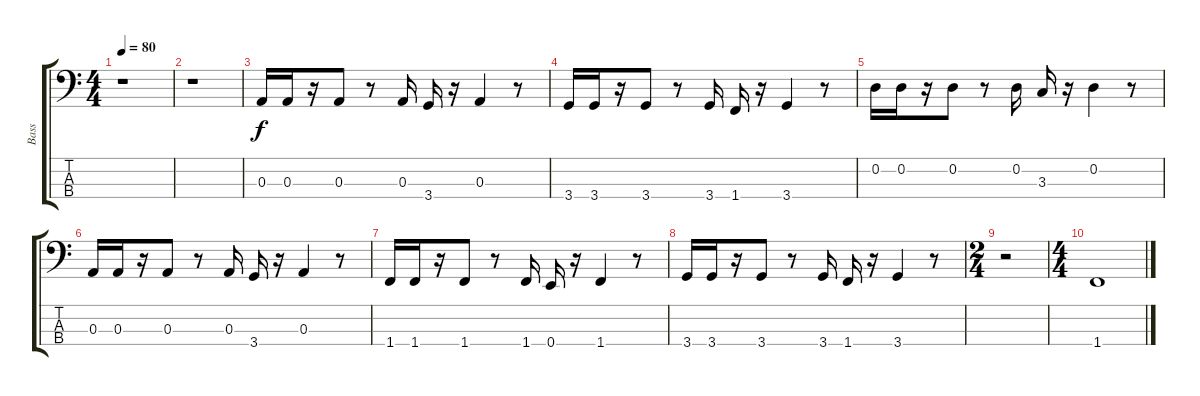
\track ("Bass" "Bass") {instrument electricbassfinger}
\staff {score tabs}
\tuning (G2 D2 A1 E1) {hide}
\ts (4 4)
\tempo 80
\clef f4
\ks c
r.1{dy f instrument electricbassfinger} |
r.1 |
0.3.16 0.3.16 r.16 0.3.8 r.8 0.3.16 3.4.16 r.16 0.3.4 r.8 |
3.4.16 3.4.16 r.16 3.4.8 r.8 3.4.16 1.4.16 r.16 3.4.4 r.8 |
0.2.16 0.2.16 r.16 0.2.8 r.8 0.2.16 3.3.16 r.16 0.2.4 r.8 |
0.3.16 0.3.16 r.16 0.3.8 r.8 0.3.16 3.4.16 r.16 0.3.4 r.8 |
1.4.16 1.4.16 r.16 1.4.8 r.8 1.4.16 0.4.16 r.16 1.4.4 r.8 |
3.4.16 3.4.16 r.16 3.4.8 r.8 3.4.16 1.4.16 r.16 3.4.4 r.8 |
\ts (2 4)
r.2 |
\ts (4 4)
1.4.1
